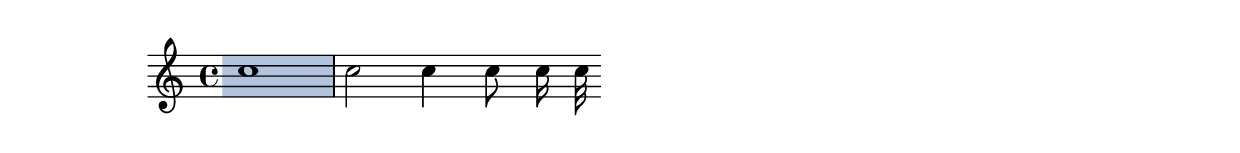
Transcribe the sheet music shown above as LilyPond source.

\version "2.24.3"

\relative c' {
  \staffHighlight "lightsteelblue"
  c'1
  \stopStaffHighlight
  c2 c4 c8 c16 c32
}